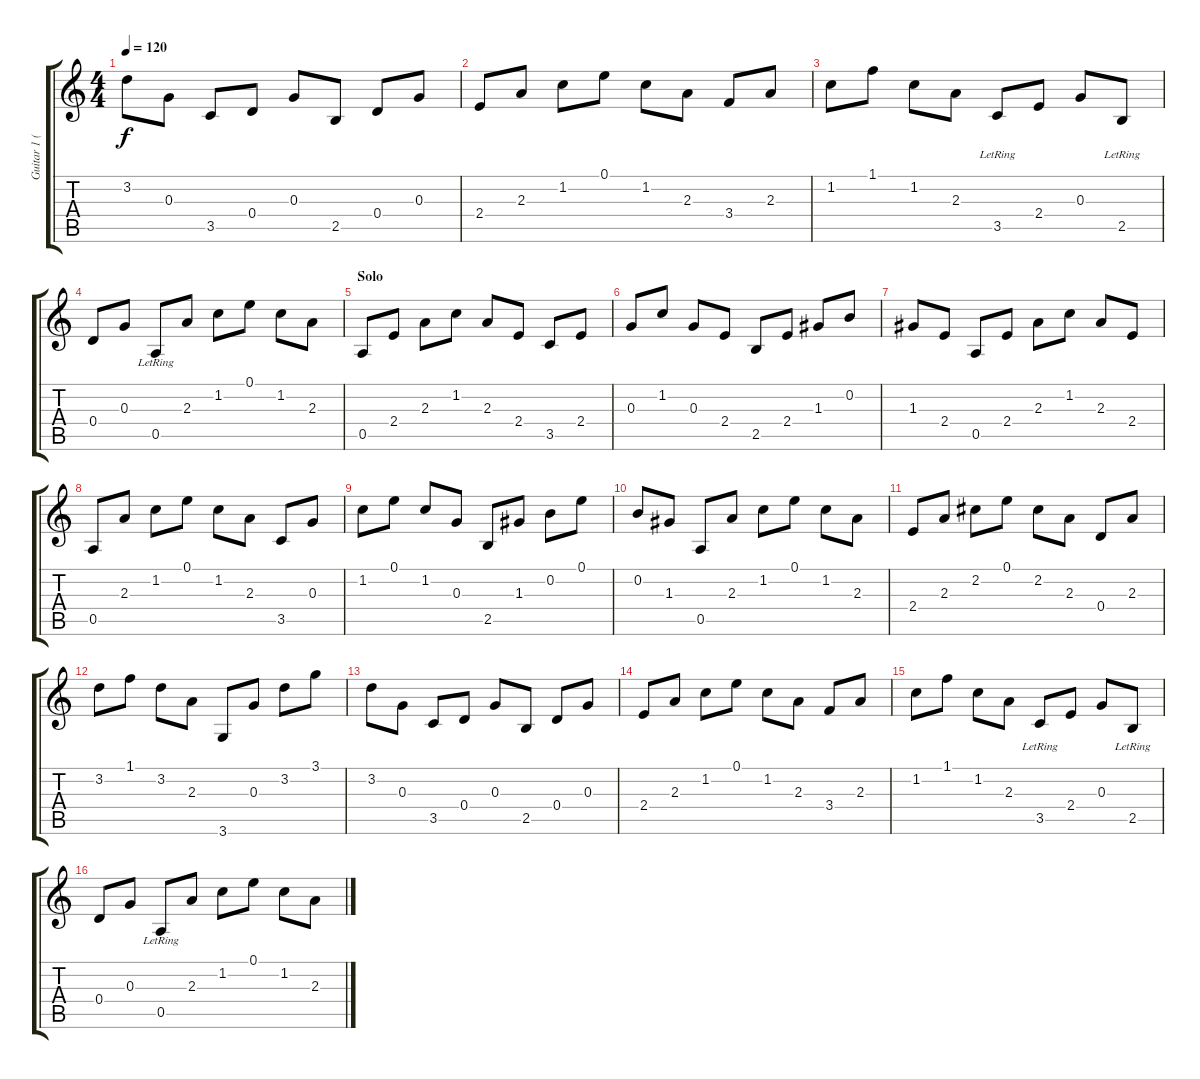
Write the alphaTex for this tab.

\track ("Guitar 1 (acoustic steel)" "Guitar 1 (") {instrument acousticguitarsteel}
\staff {score tabs}
\tuning (E4 B3 G3 D3 A2 E2) {hide}
\ts (4 4)
\tempo 120
\clef g2
\ks c
3.2.8{dy f} 0.3.8 3.5.8 0.4.8 0.3.8 2.5.8 0.4.8 0.3.8 |
2.4.8 2.3.8 1.2.8 0.1.8 1.2.8 2.3.8 3.4.8 2.3.8 |
1.2.8 1.1.8 1.2.8 2.3.8 3.5{lr}.8 2.4.8 0.3.8 2.5{lr}.8 |
0.4.8 0.3.8 0.5{lr}.8 2.3.8 1.2.8 0.1.8 1.2.8 2.3.8 |
\section ("" "Solo")
0.5.8 2.4.8 2.3.8 1.2.8 2.3.8 2.4.8 3.5.8 2.4.8 |
0.3.8 1.2.8 0.3.8 2.4.8 2.5.8 2.4.8 1.3.8 0.2.8 |
1.3.8 2.4.8 0.5.8 2.4.8 2.3.8 1.2.8 2.3.8 2.4.8 |
0.5.8 2.3.8 1.2.8 0.1.8 1.2.8 2.3.8 3.5.8 0.3.8 |
1.2.8 0.1.8 1.2.8 0.3.8 2.5.8 1.3.8 0.2.8 0.1.8 |
0.2.8 1.3.8 0.5.8 2.3.8 1.2.8 0.1.8 1.2.8 2.3.8 |
2.4.8 2.3.8 2.2.8 0.1.8 2.2.8 2.3.8 0.4.8 2.3.8 |
3.2.8 1.1.8 3.2.8 2.3.8 3.6.8 0.3.8 3.2.8 3.1.8 |
3.2.8 0.3.8 3.5.8 0.4.8 0.3.8 2.5.8 0.4.8 0.3.8 |
2.4.8 2.3.8 1.2.8 0.1.8 1.2.8 2.3.8 3.4.8 2.3.8 |
1.2.8 1.1.8 1.2.8 2.3.8 3.5{lr}.8 2.4.8 0.3.8 2.5{lr}.8 |
0.4.8 0.3.8 0.5{lr}.8 2.3.8 1.2.8 0.1.8 1.2.8 2.3.8
